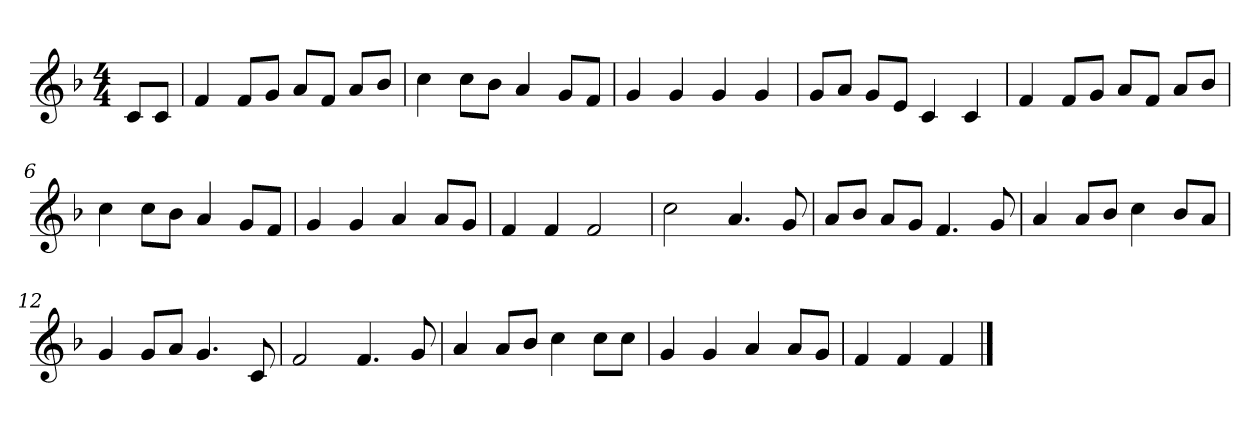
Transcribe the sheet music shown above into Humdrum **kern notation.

**kern
*part1
*staff1
*clefG2
*k[b-]
*F:
*M4/4
=
8c/L
8c/J
=1
4f/
8f/L
8g/J
8a/L
8f/J
8a/L
8b-/J
=2
4cc\
8cc\L
8b-\J
4a/
8g/L
8f/J
=3
4g/
4g/
4g/
4g/
=4
8g/L
8a/J
8g/L
8e/J
4c/
4c/
!!LO:LB:g=z
=5
4f/
8f/L
8g/J
8a/L
8f/J
8a/L
8b-/J
=6
4cc\
8cc\L
8b-\J
4a/
8g/L
8f/J
=7
4g/
4g/
4a/
8a/L
8g/J
=8
4f/
4f/
2f/
!!LO:LB:g=z
=9
2cc\
4.a/
8g/
=10
8a/L
8b-/J
8a/L
8g/J
4.f/
8g/
=11
4a/
8a/L
8b-/J
4cc\
8b-/L
8a/J
=12
4g/
8g/L
8a/J
4.g/
8c/
!!LO:LB:g=z
=13
2f/
4.f/
8g/
=14
4a/
8a/L
8b-/J
4cc\
8cc\L
8cc\J
=15
4g/
4g/
4a/
8a/L
8g/J
=16
4f/
4f/
4f/
==
*-
